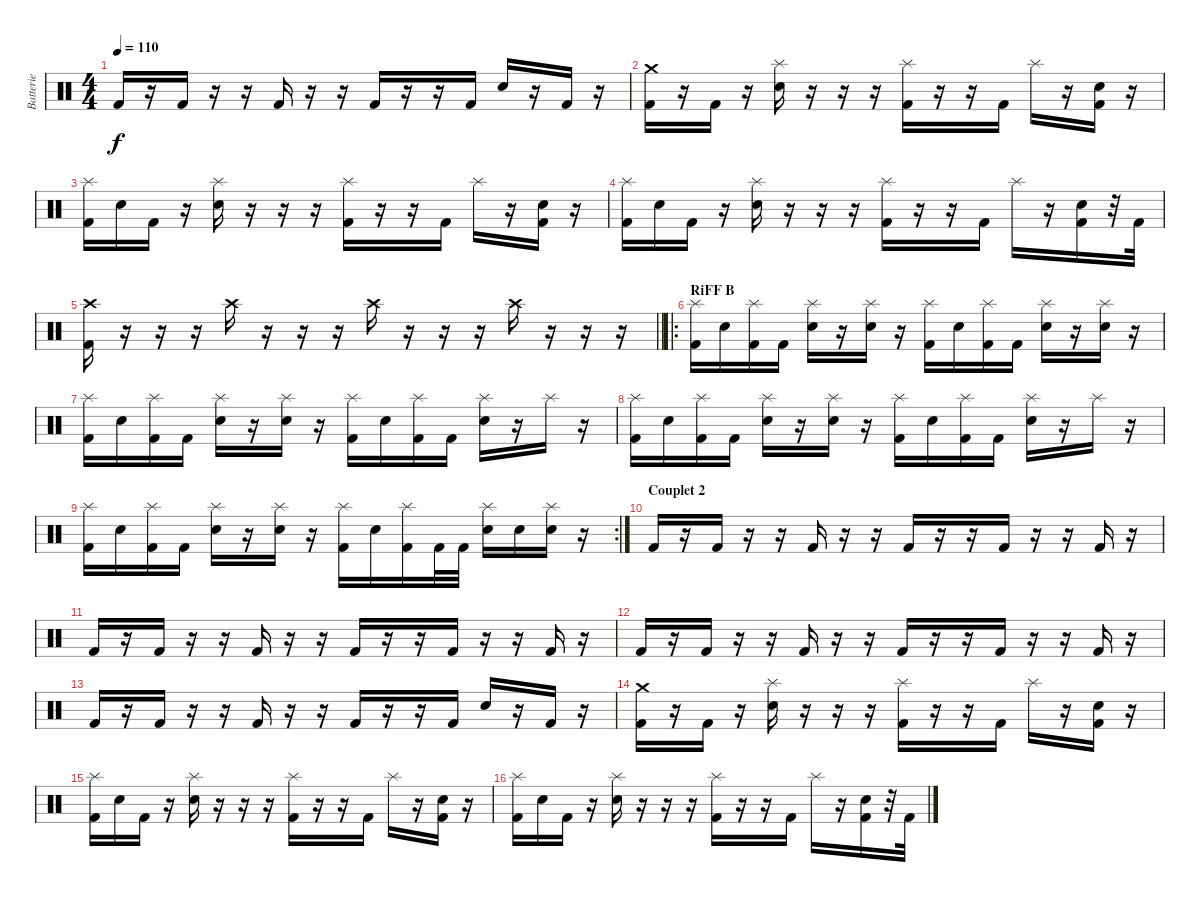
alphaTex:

\track ("Batterie" "Batterie") {instrument percussion}
\staff {score}
\articulation defaults
\ts (4 4)
\tempo 110
\clef neutral
\ks c "Kick (hit) 2".16{dy f}
r.16 "Kick (hit) 2".16 r.16 r.16 "Kick (hit) 2".16 r.16 r.16 "Kick (hit) 2".16 r.16 r.16 "Kick (hit) 2".16 "Electric Snare (hit)".16 r.16 "Kick (hit) 2".16 r.16 |
("Crash medium (hit)" "Kick (hit) 2").16 r.16 "Kick (hit) 2".16 r.16 ("Splash (hit)" "Electric Snare (hit)").16 r.16 r.16 r.16 ("Splash (hit)" "Kick (hit) 2").16 r.16 r.16 "Kick (hit) 2".16 "Splash (hit)".16 r.16 ("Electric Snare (hit)" "Kick (hit) 2").16 r.16 |
("Splash (hit)" "Kick (hit) 2").16 "Electric Snare (hit)".16 "Kick (hit) 2".16 r.16 ("Splash (hit)" "Electric Snare (hit)").16 r.16 r.16 r.16 ("Splash (hit)" "Kick (hit) 2").16 r.16 r.16 "Kick (hit) 2".16 "Splash (hit)".16 r.16 ("Electric Snare (hit)" "Kick (hit) 2").16 r.16 |
("Splash (hit)" "Kick (hit) 2").16 "Electric Snare (hit)".16 "Kick (hit) 2".16 r.16 ("Splash (hit)" "Electric Snare (hit)").16 r.16 r.16 r.16 ("Splash (hit)" "Kick (hit) 2").16 r.16 r.16 "Kick (hit) 2".16 "Splash (hit)".16 r.16 ("Electric Snare (hit)" "Kick (hit) 2").16 r.32 "Kick (hit) 2".32 |
\barLineRight lightlight
("Crash high (hit)" "Kick (hit) 2").16 r.16 r.16 r.16 "Crash high (hit)".16 r.16 r.16 r.16 "Crash high (hit)".16 r.16 r.16 r.16 "Crash high (hit)".16 r.16 r.16 r.16 |
\ro
\section ("" "RiFF B")
("Splash (hit)" "Kick (hit) 2").16 "Electric Snare (hit)".16 ("Splash (hit)" "Kick (hit) 2").16 "Kick (hit) 2".16 ("Splash (hit)" "Electric Snare (hit)").16 r.16 ("Splash (hit)" "Electric Snare (hit)").16 r.16 ("Splash (hit)" "Kick (hit) 2").16 "Electric Snare (hit)".16 ("Splash (hit)" "Kick (hit) 2").16 "Kick (hit) 2".16 ("Splash (hit)" "Electric Snare (hit)").16 r.16 ("Splash (hit)" "Electric Snare (hit)").16 r.16 |
("Splash (hit)" "Kick (hit) 2").16 "Electric Snare (hit)".16 ("Splash (hit)" "Kick (hit) 2").16 "Kick (hit) 2".16 ("Splash (hit)" "Electric Snare (hit)").16 r.16 ("Splash (hit)" "Electric Snare (hit)").16 r.16 ("Splash (hit)" "Kick (hit) 2").16 "Electric Snare (hit)".16 ("Splash (hit)" "Kick (hit) 2").16 "Kick (hit) 2".16 ("Splash (hit)" "Electric Snare (hit)").16 r.16 "Splash (hit)".16 r.16 |
("Splash (hit)" "Kick (hit) 2").16 "Electric Snare (hit)".16 ("Splash (hit)" "Kick (hit) 2").16 "Kick (hit) 2".16 ("Splash (hit)" "Electric Snare (hit)").16 r.16 ("Splash (hit)" "Electric Snare (hit)").16 r.16 ("Splash (hit)" "Kick (hit) 2").16 "Electric Snare (hit)".16 ("Splash (hit)" "Kick (hit) 2").16 "Kick (hit) 2".16 ("Splash (hit)" "Electric Snare (hit)").16 r.16 "Splash (hit)".16 r.16 |
\rc 2
("Splash (hit)" "Kick (hit) 2").16 "Electric Snare (hit)".16 ("Splash (hit)" "Kick (hit) 2").16 "Kick (hit) 2".16 ("Splash (hit)" "Electric Snare (hit)").16 r.16 ("Splash (hit)" "Electric Snare (hit)").16 r.16 ("Splash (hit)" "Kick (hit) 2").16 "Electric Snare (hit)".16 ("Splash (hit)" "Kick (hit) 2").16 "Kick (hit) 2".32 "Kick (hit) 2".32 ("Splash (hit)" "Electric Snare (hit)").16 "Electric Snare (hit)".16 ("Splash (hit)" "Electric Snare (hit)").16 r.16 |
\section ("" "Couplet 2")
"Kick (hit) 2".16 r.16 "Kick (hit) 2".16 r.16 r.16 "Kick (hit) 2".16 r.16 r.16 "Kick (hit) 2".16 r.16 r.16 "Kick (hit) 2".16 r.16 r.16 "Kick (hit) 2".16 r.16 |
"Kick (hit) 2".16 r.16 "Kick (hit) 2".16 r.16 r.16 "Kick (hit) 2".16 r.16 r.16 "Kick (hit) 2".16 r.16 r.16 "Kick (hit) 2".16 r.16 r.16 "Kick (hit) 2".16 r.16 |
"Kick (hit) 2".16 r.16 "Kick (hit) 2".16 r.16 r.16 "Kick (hit) 2".16 r.16 r.16 "Kick (hit) 2".16 r.16 r.16 "Kick (hit) 2".16 r.16 r.16 "Kick (hit) 2".16 r.16 |
"Kick (hit) 2".16 r.16 "Kick (hit) 2".16 r.16 r.16 "Kick (hit) 2".16 r.16 r.16 "Kick (hit) 2".16 r.16 r.16 "Kick (hit) 2".16 "Electric Snare (hit)".16 r.16 "Kick (hit) 2".16 r.16 |
("Crash medium (hit)" "Kick (hit) 2").16 r.16 "Kick (hit) 2".16 r.16 ("Splash (hit)" "Electric Snare (hit)").16 r.16 r.16 r.16 ("Splash (hit)" "Kick (hit) 2").16 r.16 r.16 "Kick (hit) 2".16 "Splash (hit)".16 r.16 ("Electric Snare (hit)" "Kick (hit) 2").16 r.16 |
("Splash (hit)" "Kick (hit) 2").16 "Electric Snare (hit)".16 "Kick (hit) 2".16 r.16 ("Splash (hit)" "Electric Snare (hit)").16 r.16 r.16 r.16 ("Splash (hit)" "Kick (hit) 2").16 r.16 r.16 "Kick (hit) 2".16 "Splash (hit)".16 r.16 ("Electric Snare (hit)" "Kick (hit) 2").16 r.16 |
("Splash (hit)" "Kick (hit) 2").16 "Electric Snare (hit)".16 "Kick (hit) 2".16 r.16 ("Splash (hit)" "Electric Snare (hit)").16 r.16 r.16 r.16 ("Splash (hit)" "Kick (hit) 2").16 r.16 r.16 "Kick (hit) 2".16 "Splash (hit)".16 r.16 ("Electric Snare (hit)" "Kick (hit) 2").16 r.32 "Kick (hit) 2".32
